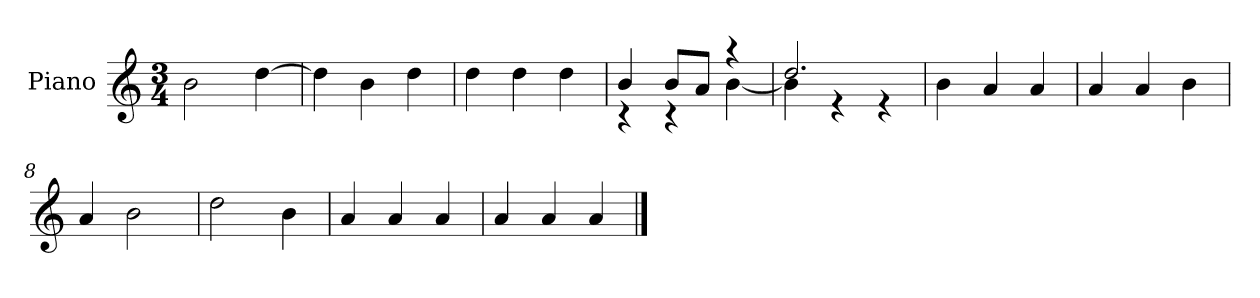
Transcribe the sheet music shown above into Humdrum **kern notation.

**kern
*part1
*staff1
*I"Piano
*I'P-no
*clefG2
*k[]
*M3/4
*MM177
=1
2b\
[4dd\
=2
4dd\]
4b\
4dd\
=3
4dd\
4dd\
4dd\
=4
*^
4b/	4r
8b/L	4r
8a/J	.
4r	[4b\
=5	=5
2.dd/	4b\]
.	4r
.	4r
*v	*v
=6
4b\
4a/
4a/
=7
4a/
4a/
4b\
=8
4a/
2b\
=9
2dd\
4b\
=10
4a/
4a/
4a/
=11
4a/
4a/
4a/
==
*-
